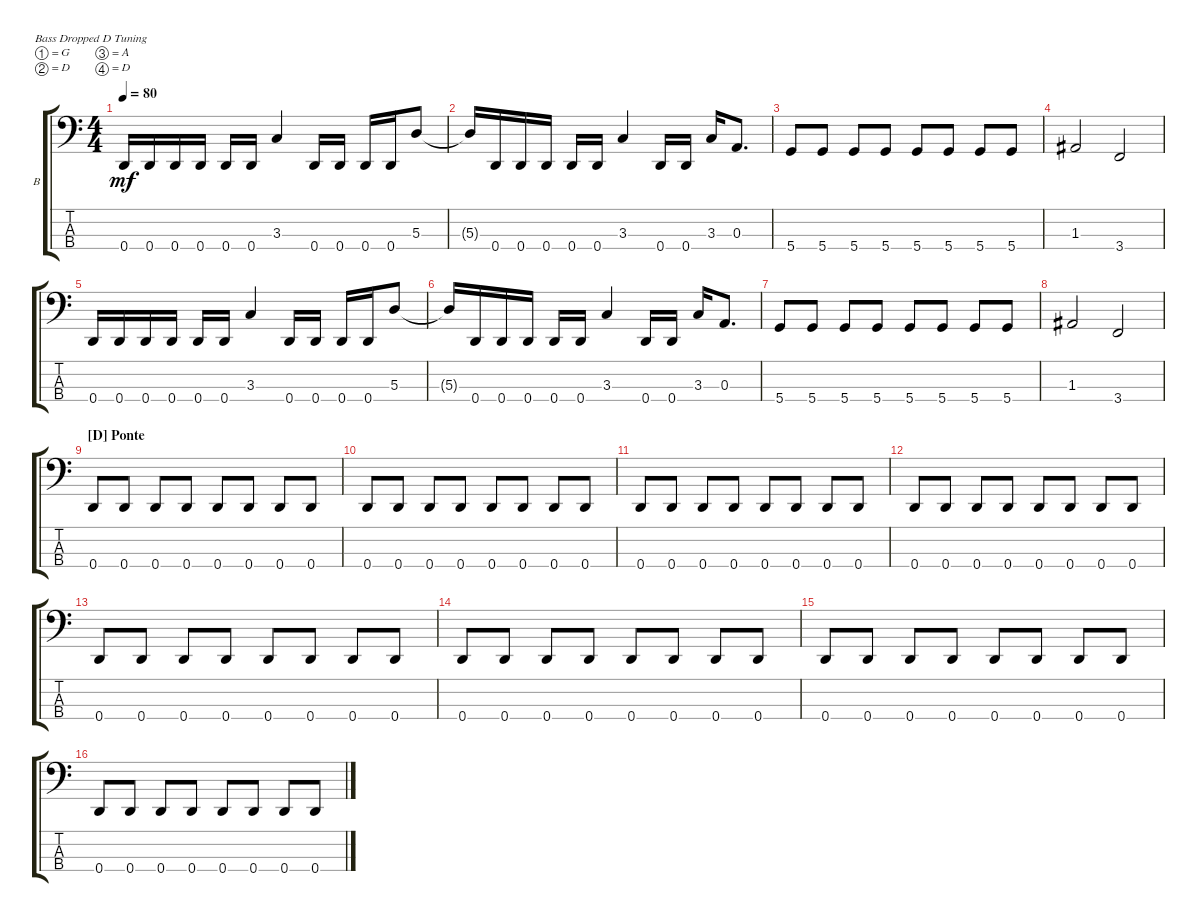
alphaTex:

\defaultSystemsLayout 4
\bracketExtendMode groupsimilarinstruments
\firstSystemTrackNameOrientation horizontal
\otherSystemsTrackNameOrientation horizontal
\track ("Bass" "B") {multiBarRest instrument electricbassfinger}
\staff {score tabs}
\tuning (G2 D2 A1 D1)
\ts (4 4)
\tempo 80
\clef f4
\ks aminor
0.4.16{dy mf} 0.4.16 0.4.16 0.4.16 0.4.16 0.4.16 3.3.4 0.4.16 0.4.16 0.4.16 0.4.16 5.3.8 |
5.3{t}.16 0.4.16 0.4.16 0.4.16 0.4.16 0.4.16 3.3.4 0.4.16 0.4.16 3.3.16 0.3.8{d} |
5.4.8 5.4.8 5.4.8 5.4.8 5.4.8 5.4.8 5.4.8 5.4.8 |
1.3.2 3.4.2 |
0.4.16 0.4.16 0.4.16 0.4.16 0.4.16 0.4.16 3.3.4 0.4.16 0.4.16 0.4.16 0.4.16 5.3.8 |
5.3{t}.16 0.4.16 0.4.16 0.4.16 0.4.16 0.4.16 3.3.4 0.4.16 0.4.16 3.3.16 0.3.8{d} |
5.4.8 5.4.8 5.4.8 5.4.8 5.4.8 5.4.8 5.4.8 5.4.8 |
1.3.2 3.4.2 |
\section ("D" "Ponte")
0.4.8 0.4.8 0.4.8 0.4.8 0.4.8 0.4.8 0.4.8 0.4.8 |
0.4.8 0.4.8 0.4.8 0.4.8 0.4.8 0.4.8 0.4.8 0.4.8 |
0.4.8 0.4.8 0.4.8 0.4.8 0.4.8 0.4.8 0.4.8 0.4.8 |
0.4.8 0.4.8 0.4.8 0.4.8 0.4.8 0.4.8 0.4.8 0.4.8 |
0.4.8 0.4.8 0.4.8 0.4.8 0.4.8 0.4.8 0.4.8 0.4.8 |
0.4.8 0.4.8 0.4.8 0.4.8 0.4.8 0.4.8 0.4.8 0.4.8 |
0.4.8 0.4.8 0.4.8 0.4.8 0.4.8 0.4.8 0.4.8 0.4.8 |
0.4.8 0.4.8 0.4.8 0.4.8 0.4.8 0.4.8 0.4.8 0.4.8
